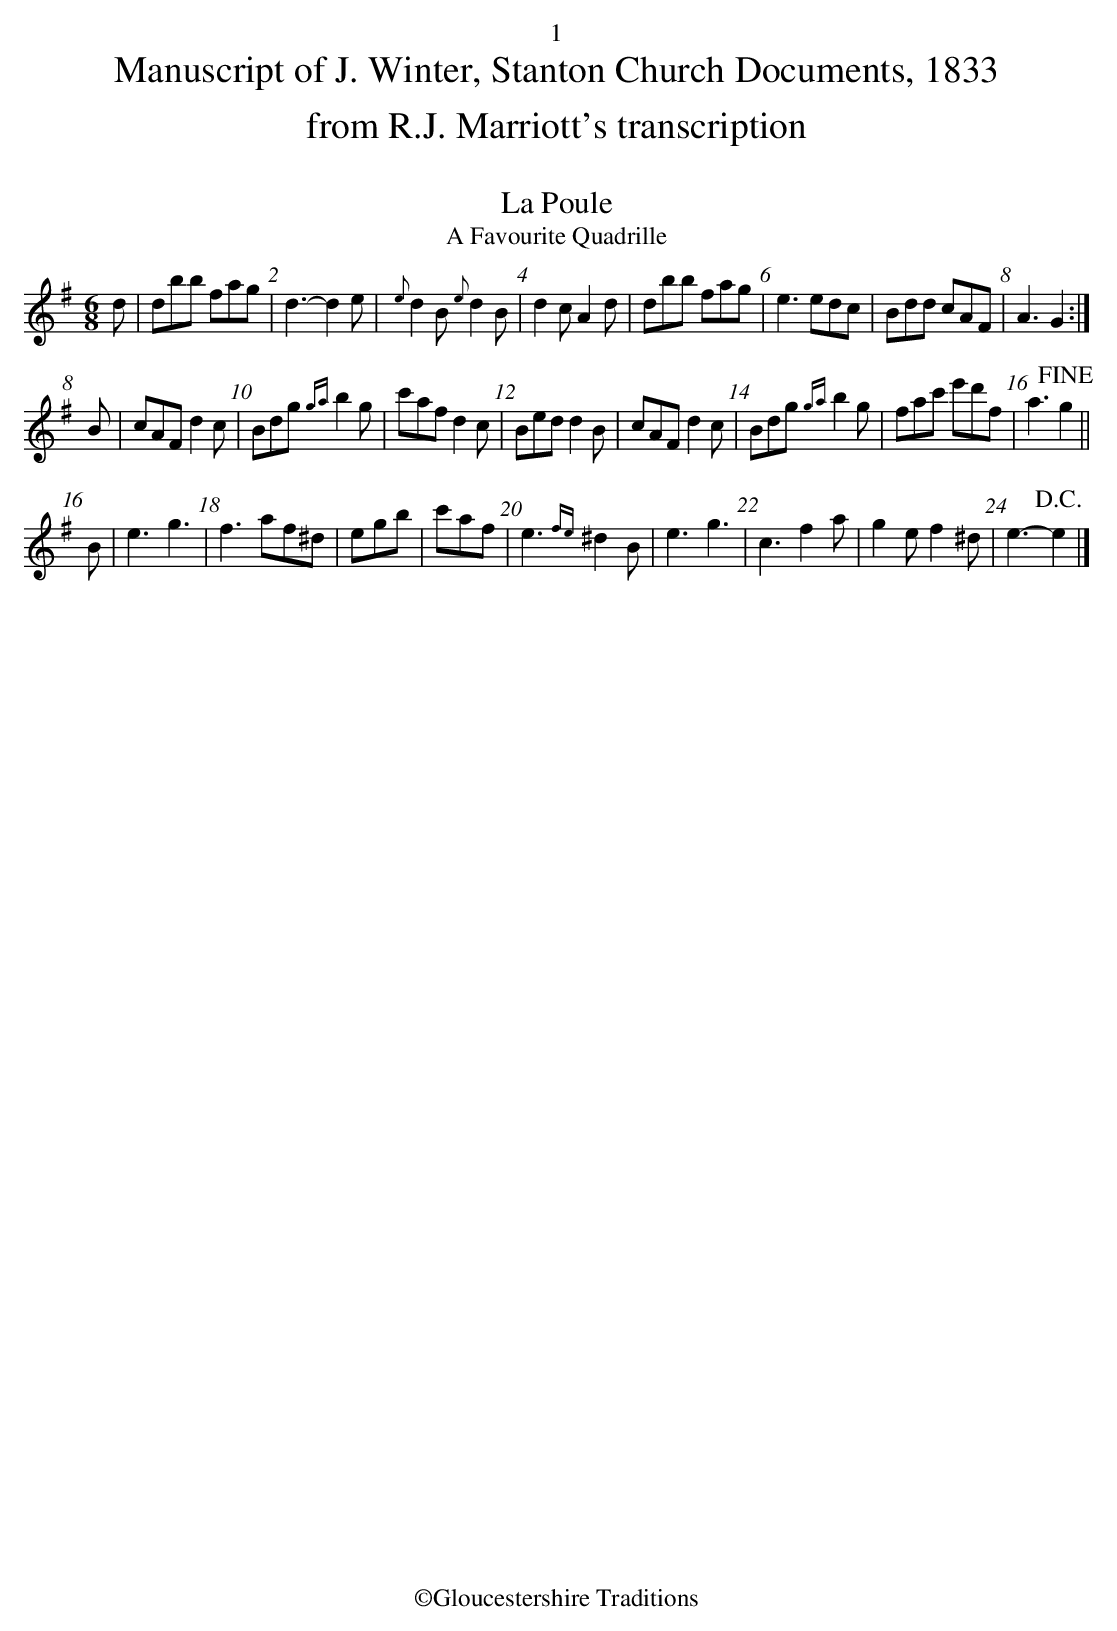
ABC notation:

X:1
T:Poule, La
T:A Favourite Quadrille
U:N=!fine!
U:P=!D.C.!
M:6/8
L:1/8
K:G
d|dbb fag|d3-d2e|{e}d2B {e}d2B|d2cA2d|dbb fag|e3 edc|Bdd cAF|A3G2:|
B|cAF d2c|Bdg {ga}b2g|c'af d2c|Bed d2B|cAF d2c|Bdg {ga}b2g|fac' e'd'f|a3Ng2||
B|e3g3|f3 af^d|egb|c'af|e3{fe}^d2B|e3g3|c3f2a|g2e f2^d|e3-Pe2|]
